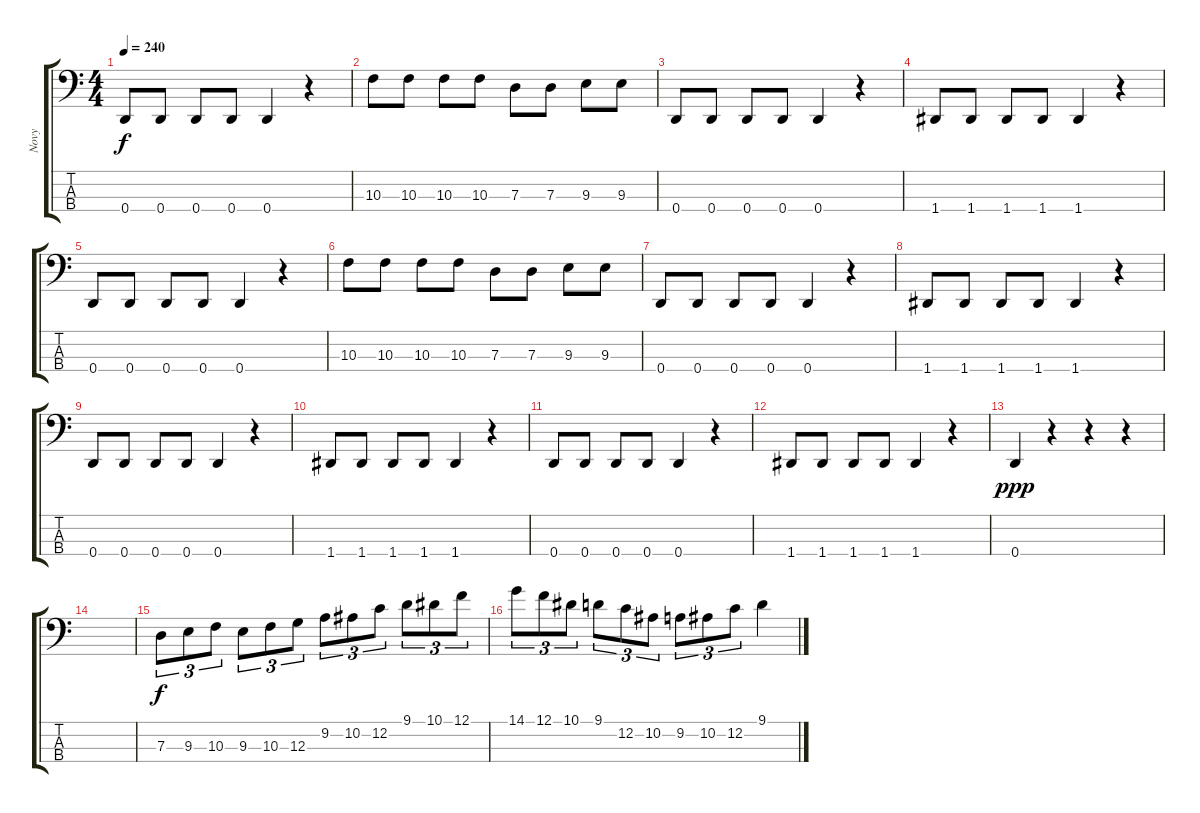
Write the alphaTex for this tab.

\track ("Novy" "Novy") {instrument electricbassfinger}
\staff {score tabs}
\tuning (F2 C2 G1 D1) {hide}
\ts (4 4)
\tempo 240
\clef f4
\ks c
0.4.8{dy f} 0.4.8 0.4.8 0.4.8 0.4.4 r.4 |
10.3.8 10.3.8 10.3.8 10.3.8 7.3.8 7.3.8 9.3.8 9.3.8 |
0.4.8 0.4.8 0.4.8 0.4.8 0.4.4 r.4 |
1.4.8 1.4.8 1.4.8 1.4.8 1.4.4 r.4 |
0.4.8 0.4.8 0.4.8 0.4.8 0.4.4 r.4 |
10.3.8 10.3.8 10.3.8 10.3.8 7.3.8 7.3.8 9.3.8 9.3.8 |
0.4.8 0.4.8 0.4.8 0.4.8 0.4.4 r.4 |
1.4.8 1.4.8 1.4.8 1.4.8 1.4.4 r.4 |
0.4.8 0.4.8 0.4.8 0.4.8 0.4.4 r.4 |
1.4.8 1.4.8 1.4.8 1.4.8 1.4.4 r.4 |
0.4.8 0.4.8 0.4.8 0.4.8 0.4.4 r.4 |
1.4.8 1.4.8 1.4.8 1.4.8 1.4.4 r.4 |
0.4.4{dy ppp} r.4 r.4 r.4 |
|
7.3.8{tu (3 2) dy f} 9.3.8{tu (3 2)} 10.3.8{tu (3 2)} 9.3.8{tu (3 2)} 10.3.8{tu (3 2)} 12.3.8{tu (3 2)} 9.2.8{tu (3 2)} 10.2.8{tu (3 2)} 12.2.8{tu (3 2)} 9.1.8{tu (3 2)} 10.1.8{tu (3 2)} 12.1.8{tu (3 2)} |
14.1.8{tu (3 2)} 12.1.8{tu (3 2)} 10.1.8{tu (3 2)} 9.1.8{tu (3 2)} 12.2.8{tu (3 2)} 10.2.8{tu (3 2)} 9.2.8{tu (3 2)} 10.2.8{tu (3 2)} 12.2.8{tu (3 2)} 9.1.4
